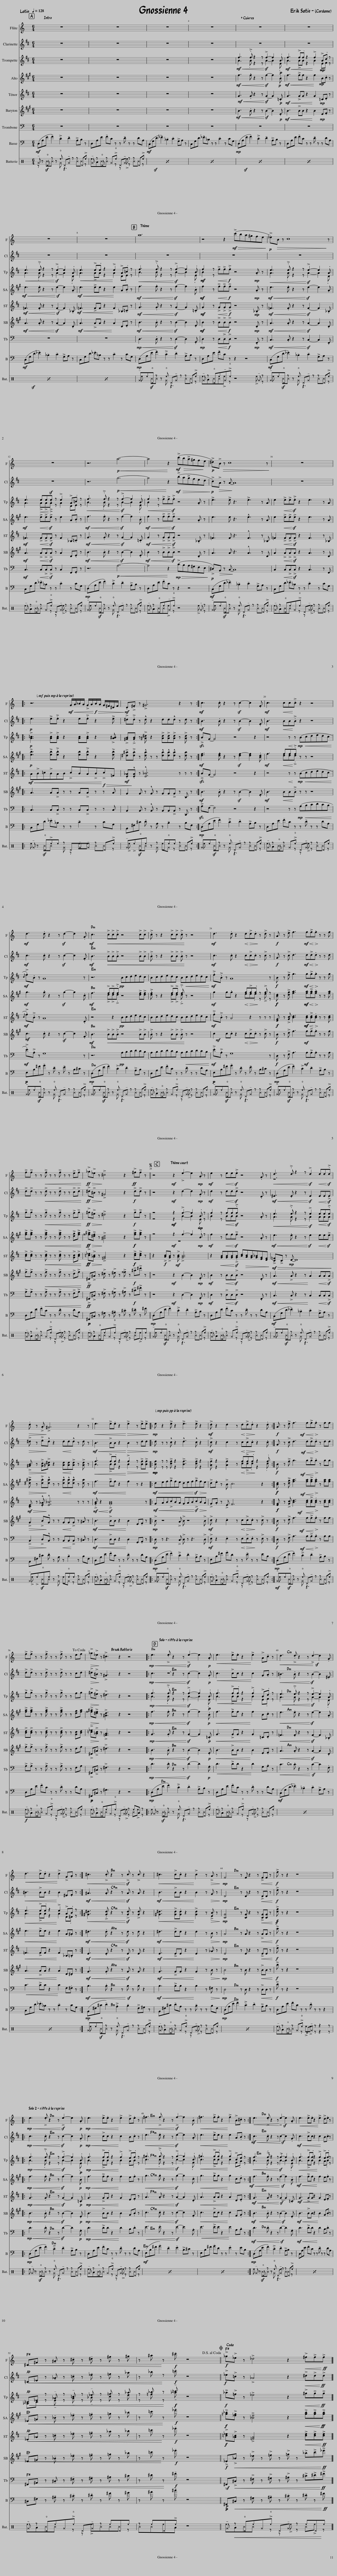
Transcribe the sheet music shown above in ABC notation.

X:1
%%score 1 2 ( 3 4 5 ) ( 6 7 ) 8 9 10 { 11 | 12 } 13 ( 14 15 ) 16 ( 17 18 ) 19 20
L:1/8
Q:1/4=128
M:6/4
I:linebreak $
K:C
V:1 treble
V:2 treble transpose=-2
V:3 treble transpose=-2
V:4 treble transpose="-2 "
V:5 treble transpose="-2 "
V:6 treble transpose=-9
V:7 treble transpose="-9 "
V:8 treble transpose=-14
V:9 treble transpose=-21
V:10 bass
V:11 treble
V:12 bass
V:13 bass transpose=-12
V:14 perc
K:none
V:15 perc
K:none
V:16 treble transpose=-2
V:17 treble transpose=-2
V:18 treble transpose="-2 "
V:19 bass transpose=-12
V:20 bass transpose=-12
V:1
 z12 | z12 | z12 | z12 | z12 | %5
 z12 |$ z12 | z12 | a12 | z4 z2!mf!!>(! (!>!c'ba^gf!p!e!>)! | %10
 !>!_e)!>(!B z c8!>)! z |$ z12 | z6!p!!<(! a6- | a4!<)! z2!mf! (!>!c'!>(!b!>!a^gf!>)!e |!p! !>!^d)!>(!!>!B z c8!>)! z | %15
 z12 |:$ z6!mf!!<(! G/A/_B/A/ !>!G/A/!<)!!f!!>(!B/A/ G/^F/^D/F/!>)! |!mf! .D!>!.^F z !>!^G6 z2 z :|!mf! c3 .c z2 z c2- c2 .F |!mf! c3!<(! cc!<)!!>!.c z2 z4 |$ %20
!mf! d3 .d z2 z d2- d2 .G |!mf! c3!<(! !>!c!>!c!>!.c z4 !>!c!>!c | !>!.c z z2 !>!c!>!c !>!.c!<)! z z4 |!mf! d3 .d z2!<(! d!<)!!>(!!>!d.d!>)! z !>!d z |!f! A z !>!e f3!mf!!<(! f!>!f!<)!!>(!.f!>)! z z f |$ %25
 !>!f!>!f z z!<(! !>!f z z !>!f z z !>!e!>!f!<)! |!ff!!>(! !>!_g!>!_e z!>)! !>!^c4 z2!ff! !>!^f!>!f z ||S z4!mf! z2 !>!e2- e2!mp! .A z |!mf! e2 z!<(! ee!<)!!>!.e z4 .G z |!<(! d3 !>!.d z2 z!<)! !>!d2!<(! dd!<)!!>!.d |$ %30
!>(! .d z !>!.A!>)! !>!^G6 z2 z |!<(! e3 !>!e.e z2!<)!!>(! !>!e2 z !>!e!>!e!>)! |:!mp! e z2 !>!e z2 !>!e3 !>!e z2 |!mf! !>!d z2 d2 z!<(! d!<)!!>(!!>!d.d!>)! z2 .d :|!f! A z !>!e f3!mf!!<(! f!>!f!<)!!>(!.f!>)! z ff |$ %35
 !>!f!>!f z z !>!f z z !>!f z z ef!dacoda! |!>(! !>!_g!>!_e!>)! z !>!^c3 z2 z4 |:!mp!!<(! e3 !>!.e z2 z!<)! !>!e2- e2!p! .A |!<(! e3 !>!e.e z2!<)! !>!e2 !>!A.c z |!<(! d3 !>!.d z2 z!<)! !>!d2- d2 .G |$ %40
!<(! d3 !>!d.d z2!<)! !>!d2 !>!G.A z :|!<(! ^c3 !>!.c z2 z!<)! !>!c z !>!c z2 |!<(! ^c3 !>!c.c z2!<)! !>!c2 z!>(! !>!A z!>)! |!mp! F4 z F z2 z!<(! !>!FF z!<)! |!f! !>!f z z2 z8 |:$ %45
!mp!!<(! e3 !>!.e z2 z!<)! !>!e2- e2!p! .A |!mp!!<(! e3 !>!e.e z2!<)! !>!e2 !>!d.e z |!<(! ^f3 !>!.f z2 z!<)! !>!f2- f2 .B |!<(! ^f3 !>!f.f z2!<)! !>!f2 !>!B.^c z :|!<(! e3 !>!.e z2 z!<)! !>!e2- e2 .A | %50
!<(! e3 !>!e.e z2!<)! !>!e2 !>!d.e z |$!<(! ^C^F z !tenuto!^A z !tenuto!^c z !tenuto!^d z ^f z ^g | z ^a!<)! z!f! !tenuto!^c' z8!D.S.! ||O!f! !>!_g!>!_e z !>!_d4 z2!<(! !>!^f!>!f!<)!!ff!!>!f |] %54
V:2
[K:D] z12 | z12 | z12 | z12 | z12 | %5
 z12 |$ z12 | z12 | z12 | z12 | %10
 z12 |$ z12 | z6!p!!<(! g6- | g4!<)! z2!mf! (!>!b!>(!a!>!gfe!>)!!p!d | !>!c)!>(!!>!A z A-!>)! A8 | %15
 z12 |:$!p! e3 !>!e!>!.e z2 e!>!.e z2 !>!e | !>!^d!>!.d z !^!d z2 dd!^!d z d z :|!mf! B3 .B z2 z B2- B2 .E |!mf! B3!<(! BB!<)!!>!.B z2 z4 |$ %20
!mf! c3 .c z2 z c2- c2 .F |!mf! B3!<(! !>!B!>!B!>!.B z4 !>!B!>!B | !>!.B z z2 !>!B!>!B !>!.B!<)! z z4 |!mf! c3 .c z2!<(! c!<)!!>(!!>!c.c!>)! z !>!c z |!f! G z !>!c d3!mf!!<(! d!>!d!<)!!>(!.d!>)! z z d |$ %25
 !>!d!>!d z z!<(! !>!d z z !>!d z z !>!c!>!d!<)! |!ff!!>(! !>!^d!>!^B z!>)! !>!^G4 z2!f! !>!d!>!d z || z4!mf! z2 d2- d2!mp! .G z |!mf! d2 z!<(! dd!<)!!>!d z4 .D z |!mf!!<(! ^E3 .E z2 z!<)! E2!<(! EE!<)!!>!E |$ %30
!>(! !>!^d z !>!.e!>)!!^!d z2!<(! dd!<)!!^!d z d z |!mf!!<(! B3 !>!BB z2!<)!!>(! B2 z dd!>)! |:!mp! d z z !^!c z2 !^!d3 !^!c z2 |!mf! !>!c z2 c2 z!<(! c!<)!!>(!!>!c.c!>)! z2 .c :|!f! G z !>!c d3!mf!!<(! d!>!d!<)!!>(!.d!>)! z dd |$ %35
 !>!d!>!d z z !>!d z z !>!d z z cd |!>(! !>!^d!>!^B!>)! z !>!^G3 z2 z4 |:!mp!!<(! c3 z9!<)!!p! |!<(! c3 !>!cc z2!<)! c2 G.A z |!<(! ^B3 .B z2 z!<)! B2- B2 .^E |$ %40
!<(! ^B3 !>!BB z2!<)! B2 ^E.F z :|!mf!!<(! ^A3 .A z2 z!<)! A z A z2 |!mf!!<(! B3 !>!BB z2!<)! B2 z!>(! G z!>)! |!mp! D4 z D z2 z!<(! !>!DD z!<)! |!f! !>!e z z2 z8 |:$ %45
!mp!!<(! c3 .c z2 z!<)! c2- c2!p! .G |!mp!!<(! c3 !>!cc z2!<)! c2 B.c z |!<(! e3 .e z2 z!<)! e2- e2 .A |!<(! e3 !>!ee z2!<)! e2 A.B z :|!mf!!<(! c3 .c z2 z!<)! c2- c2 .G | %50
!mf!!<(! c3 !>!cc z2!<)! c2 B.c z |$!<(! =C_E z !tenuto!_A z !tenuto!=c z !tenuto!_e z =f z _a | z _b!<)! z!f! !tenuto!=c' z8 ||!f! !>!_e!>!=c z !>!_A4 z2!<(! !>!^d!>!d!<)!!ff!!>!d |] %54
V:3
[K:D] z12 | z12 | z12 | z12 |!mf!!<(! f3 !>!.f z2 z!<)! !>!f2- f2!p!!p! .B | %5
!mf!!<(! f3 !>!f.f z2!<)! !>!f2!mp!!mp! !>!B.d z |$!<(! e3 !>!.e z2 z!<)! !>!e2- e2 .A |!<(! e3 !>!e.e z2!<)! !>!e2 !>!A.=c z |!<(! f3 !>!.f z2 z!<)! !>!f2- f2 .B |!mf!!mf! f2 z!<(! !>!f!>!f!<)!!f!!>!.f z4!mp! .A z | %10
!<(! e3 !>!.e z2 z!<)! !>!e2- e2 .A |$ e3!<(! !>!e!>!e!<)!!>!.e z !>!e2 !>!A.=c z |!<(! f3 !>!.f z2 z!<)! !>!f2- f2 .B |!<(! f2 z !>!f!>!f!<)!!>!.f z4 .A z | !>!e3 !>!e z3!mp! !>!e3 z A | %15
 e2!<(! !>!e!>!e!<)!!>!.e z2 e3 z A |:$!p! !>![A=c]3 !>![Ac]!>!.[Ac] z2 [Ac]!>!.[Ac] z2 !>![A^B] | !>![^GB]!>!.[GB] z !>![^A^d] z2 !>![Ad]!>![Ad]!>![Ad] z !>![Ad] z :|!sfz! !>!BG- G4 z4 z2 | z4!<(! z!<)! z!mp! (B!<(!cdedc!<)! |$ %20
!mf!{/c} !>!.f).B z A8 z | z6!pp! Bcdedc | Bcdedc B!<(!cdedc!<)! |!mf! !>!.f!>!.B z A8 z |!f! B z !>!f g3!mf!!<(! g!>!g!<)!!>(!.g!>)! z z g |$ %25
 !>!g!>!g z z!<(! !>!g z z !>!g z z !>!f!>!g!<)! |!ff!!>(! !>!^g!>!^e z!>)! !>!^d4 z2!f! !>!g!>!g z || z4!mf!!mf! z2 !>!f2- f2!mp!!mp! .B z | f2 z!<(! ff!<)!!>!.f z4 .A z |!<(! e3 !>!.e z2 z!<)! !>!e2!<(! ee!<)!!>!.e |$ %30
!>(! !>![^GB] z !>!.[Gc]!>)!!>![^A^d] z2!<(! [Ad][Ad]!<)!!>![Ad] z !>![Ad] z |!<(! f3 !>!f.f z2!<)!!>(! !>!f2 z !>![Bf]!>![Bf]!>)! |:!mp!!mp!!mp! [Bf] z z !>![cf] z2 !>![Bf]3 !>![cf] z2 | !>![Af] z2 !>![Af]2 z!<(! f!<)!!>(!!>!f.f!>)! z2 .f :|!f! B z !>!f g3!mf!!<(! g!>!g!<)!!>(!.g!>)! z gg |$ %35
 !>!g!>!g z z !>!g z z !>!g z z fg |!>(! !>!^g!>!^e!>)! z !>!^d3 z2 z4 |:!mp!!<(! f3 !>!.f z2 z!<)! !>!f2- f2!p!!p! .B |!<(! f3 !>!f.f z2!<)! !>!f2 !>!B.d z |!<(! e3 !>!.e z2 z!<)! !>!e2- e2 .A |$ %40
!<(! e3 !>!e.e z2!<)! !>!e2 !>!A.B z :|!<(! [^G^d]3 !>!.[Gd] z2 z!<)! !>![Gd] z !>![Gd] z2 |!<(! [^G^d]3 !>![Gd].[Gd] z2!<)! !>![Gd]2 z!>(! !>![EB] z!>)! |!mp! [CG]4 z [CG] z2 z!<(! !>![CG][CG] z!<)! |!f!!f! !>![dg] z z2 z8 |:$ %45
!mp!!<(! f3 !>!.f z2 z!<)! !>!f2- f2!p!!p! .B |!mp!!<(! f3 !>!f.f z2!<)! !>!f2 !>!e.f z |!<(! ^g3 !>!.g z2 z!<)! !>!g2- g2 .c |!<(! ^g3 !>!g.g z2!<)! !>!g2 !>!c.e z :|!<(! f3 !>!.f z2 z!<)! !>!f2- f2 .B | %50
!<(! f3 !>!f.f z2!<)! !>!f2 !>!e.f z |$!<(! =C_E z !tenuto!_A z !tenuto!=c z !tenuto!_e z =f z _a | z _b!<)! z!f!!f! !tenuto!=c' z8 ||!f! !>!_a!>!=f z !>!_e4 z2!<(! !>!^g!>!g!<)!!ff!!>!g |] %54
V:4
[K:D] x12 | x12 | x12 | x12 | B3 .B z2 z B2- B2 .E | %5
 B3 !>!BB z2 B2 E.F z |$ A3 .A z2 z A2- A2 .D | A3 !>!AA z2 A2 D.E z | B3 .B z2 z B2- B2 .E | B2 z x9 | %10
 A3 .A z2 z A2- A2 .D |$ A3 x3 z A2 D.E z | B3 .B z2 z B2- B2 .E | B2 z x9 | x12 | %15
 x12 |:$ x12 | x12 :| x12 | x12 |$ %20
 x12 | x12 | x12 | x12 | x12 |$ %25
 x12 | x12 || z4 z2 B2- B2 .E z | B2 z BBB x6 | A3 .A z2 z A2 AAA |$ %30
 x12 | B3 !>!BB z2 B2 z x2 |: x z z x z2 x4 z2 | x z2 x3 c!>!c.c z2 .c :| x12 |$ %35
 x12 | x12 |: B3 .B z2 z B2- B2 .E | B3 !>!BB z2 B2 E.F z | A3 .A z2 z A2- A2 .D |$ %40
 A3 !>!AA z2 A2 D.^D z :| x12 | x12 | x12 | x12 |:$ %45
 B3 .B z2 z B2- B2 .E | B3 !>!BB z2 B2 A.B z | c3 .c z2 z c2- c2 .F | c3 !>!cc z2 c2 F.A z :| B3 .B z2 z B2- B2 .E | %50
 B3 !>!BB z2 B2 A.B z |$ _A,=C z !tenuto!_E z !tenuto!_A z !tenuto!_B z =c z _e | z =f z !tenuto!_a x8 || x12 |] %54
V:5
[K:D] x12 | x12 | x12 | x12 | x12 | %5
 x12 |$ x12 | x12 | x12 | x12 | %10
 x12 |$ x3 AA!>!A x6 | x12 | x12 | x12 | %15
 x12 |:$ x12 | x12 :| x12 | x12 |$ %20
 x12 | x12 | x12 | x12 | x12 |$ %25
 x12 | x12 || x12 | x12 | x12 |$ %30
 x12 | x12 |: x12 | x12 :| x12 |$ %35
 x12 | x12 |: x12 | x12 | x12 |$ %40
 x12 :| x12 | x12 | x12 | x12 |:$ %45
 x12 | x12 | x12 | x12 :| x12 | %50
 x12 |$ x12 | x12 || x12 |] %54
V:6
[K:A] z12 | z12 | z12 | z12 |!mf!!<(! f3 .f z2 z!<)! f2- f2!p! .B | %5
!mf!!<(! f3 !>!ff z2!<)! f2!mp! B.c z |$!mf!!<(! e3 .e z2 z!<)! e2- e2 .A |!mf!!<(! e3 !>!ee z2!<)! e2 A.B z |!mf!!<(! f3 .f z2 z!<)! f2- f2 .B |!mf!!mf! f2 z!<(! !>!f!>!f!<)!!f!!>!f z4!mp! .A z | %10
!mf!!<(! e3 .e z2 z!<)! e2- e2 .A |$!mf! e3!<(! !>!e!>!e!<)!!>!e z e2 A.B z |!mf!!<(! f3 .f z2 z!<)! f2- f2 .B |!mf!!<(! f2 z !>!f!>!f!<)!!>!f z4 .A z | e3 e z3!mp! !^!e3 z A | %15
 e2!<(! !>!e!>!e!<)!!>!e z2 e3 z A |:$!p! !>![eb]3 !>![eb]!>!.[eb] z2 [eb]!>!.[eb] z2 !>![eb] | !>![^d^a]!>!.[da] z !^![da] z z !^![da]!^![da]!^![da] z [da] z :|!mf! [df]3 .[df] z2 z [df-]2 [df]2 .[Bd] |!mf! f3!<(! ff!<)!!>!.f z z z4 |$ %20
!mf! g3 .g z2 z g2- g2 .c |!mf! f3 !>!f!>!f!>!.f z4 !>![df]!>![df] | !>!.[df] z z2 !>!f!>!f !>!.f z z4 |!mf! g2 g.g z2!<(! g!<)!!>(!!>!g.g!>)! z !>!g z |!f!!f!!f! [Bd] z !>![dg] [fa]3!mf!!mf!!<(! [fa]!>![fa]!<)!!>(!.[fa]!>)! z z [fa] |$ %25
 !>![fa]!>![fa] z z!<(! !>![fa] z z !>![fa] z z !>![dg]!>![fa]!<)! |!ff!!ff!!>(! !>![^^f^a]!>![^df] z!>)! !>![^Ad]4 z2!f!!f! !>![fa]!>![fa] z || z4!mf! z2 f2- f2!mp! .B z |!mf! f2 z!<(! ff!<)!!>!f z4 .A z |!mf!!<(! e3 .e z2 z!<)! e2!<(! ee!<)!!>!e |$ %30
!>(! !>![^d^a] z !>!.[da]!>)!!^![da] z z!<(! !^![da]!^![da]!<)!!^![da] z [da] z |!mf!!<(! f3 !>!ff z2!<)! f2 z z2 |:!mf!!<(! def!>!gfe def!<)!!>!g!>(!fe!>)! | !>!d.e z !>!B c6 z2 :|!f!!f!!f! [Bd] z !>![dg] [fa]3!mf!!<(! [fa]!>![fa]!<)!!>(!.[fa]!>)! z [fa][fa] |$ %35
 !>![fa]!>![fa] z z !>![fa] z z !>![fa] z z [dg][fa] |!>(! !>![^^f^a]!>![^df]!>)! z !>![^Ad]3 z2 z4 |:!mp!!<(! f3 .f z2 z!<)! f2- f2!p! .B |!<(! f3 !>!ff z2!<)! f2 B.c z |!<(! e3 .e z2 z!<)! e2- e2 .A |$ %40
!<(! e3 !>!ee z2!<)! e2 A.^A z :|!mf!!<(! ^d3 .d z2 z!<)! d z d z2 |!mf!!<(! ^d3 !>!dd z2!<)! d2 z!>(! B z!>)! |!mp! A4 z A z2 z!<(! !>!AA z!<)! |!f! !>!a z z2 z8 |:$ %45
!mp!!<(! f3 .f z2 z!<)! f2- f2!p! .B |!mp!!<(! f3 !>!ff z2!<)! f2 e.f z |!<(! g3 .g z2 z!<)! g2- g2 .c |!<(! g3 !>!gg z2!<)! g2 c.d z :|!mf!!<(! f3 .f z2 z!<)! f2- f2 .B | %50
!mf!!<(! f3 !>!ff z2!<)! f2 e.f z |$!<(! _E=G z !tenuto!_B z !tenuto!_e z !tenuto!=f z =g z _b | z =c'!<)! z!f! !tenuto!_e' z8 ||!f!!f! !>![=g_b]!>![_eg] z !>![_Be]4 z2!<(! !>![gb]!>![gb]!<)!!ff!!ff!!>![gb] |] %54
V:7
[K:A] x12 | x12 | x12 | x12 | x12 | %5
 x12 |$ x12 | x12 | x12 | x12 | %10
 x12 |$ x12 | x12 | x12 | x12 | %15
 x12 |:$ x12 | x12 :| x12 | x3 dd!>!.d x6 |$ %20
 x12 | x3 !>!d!>!d!>!.d x6 | x4 !>!d!>!d !>!.d x5 | x6 ee.e z !>!e z | x12 |$ %25
 x12 | x12 || z12 | x12 | x12 |$ %30
 x12 | x12 |: x12 | x12 :| x12 |$ %35
 x12 | x12 |: x12 | x12 | x12 |$ %40
 x12 :| x12 | x12 | x12 | x12 |:$ %45
 x12 | x12 | x12 | x12 :| x12 | %50
 x12 |$ x12 | x12 || x12 |] %54
V:8
[K:D] z12 | z12 | z12 | z12 |!mf!!<(! G3 .G z2 z!<)! G2- G2!p! .=C | %5
!mf!!<(! G3 !>!GG z2!<)! G2!mp! =C.D z |$!mf!!<(! =F3 .F z2 z!<)! F2- F2 ._B, |!mf!!<(! =F3 !>!FF z2!<)! F2 _B,.=C z |!mf!!<(! G3 .G z2 z!<)! G2- G2 .=C |!mf!!mf! G2 z!<(! !>!G!>!G!<)!!f!!>!G z4!mp! ._B, z | %10
!mf!!<(! =F3 .F z2 z!<)! F2- F2 ._B, |$!mf! =F3!<(! !>!F!>!F!<)!!>!F z F2 _B,.=C z |!mf!!<(! G3 .G z2 z!<)! G2- G2 .=C |!mf!!<(! G2 z !>!G!>!G!<)!!>!G z4 ._B, z | =F3 F z3!mp! !^!F3 z _B, | %15
 =F2!<(! !>!F!>!F!<)!!>!F z2 F3 z _B, |:$!mf!!<(! A!>!B=c!>!BAB !>!cBA!>!B!<)!!f!!>(!!>!c=F |!mf! .[E_A]!>)!.!^![EA] z !^![E_B]6 z z z :|!sfz! !>!BG- G4 z4 z2 | z4!<(! z!<)! z!mp! (B!<(!cdedc!<)! |$ %20
!mf!{/c} !>!.f)!>!.B z A8 .D | z4 z2!pp! Bcdedc | Bcdedc Bcdedc |!mf! !>!.f!>!.B z A4 z2 z z z |!f!!f! [EG] z !>![Gc] [Bd]3!mf!!mf!!<(! [Bd]!>![Bd]!<)!!>(!.[Bd]!>)! z z [Bd] |$ %25
 !>![Bd]!>![Bd] z z!<(! !>![Bd] z z !>![Bd] z z !>![Gc]!>![Bd]!<)! |!ff!!ff!!>(! !>![=c_e]!>![_Ac] z!>)! !>![=FA]4 z2!f!!f! !>![ce]!>![ce] z || z2!f! !>![Ac]!>![GB] z!mf! !>![Ac] !>![GB]6 | z2!<(! [GB][GB][GB]!<)!!>!.[GB] [Bd]!>(![Ac][GB][G_B][EG][DF]!>)! |!mf!!>(! !>![C=F]!>!C z!mp! D- D8!>)! |$ %30
!mf!!>(! .[CE] z .!^![E_A]!>)! !^![E_B]6 z z z |!mf!!<(! !>!.[GB] z2!<)! !>!.[GB]8 z |:!mf!!<(! GAB!>!cBA GAB!<)!!>!c!>(!BA!>)! | !>!G.A z !>!E F6 z2 :|!f!!f! [EG] z !>![Gc] [Bd]3!mf!!<(! [Bd]!>![Bd]!<)!!>(!.[Bd]!>)! z [Bd][Bd] |$ %35
 !>![Bd]!>![Bd] z z !>![Bd] z z !>![Bd] z z [Gc][Bd] |!>(! !>![=c_e]!>![_Ac]!>)! z !>![=FA]3 z2 z4 |:!mp!!<(! G3 .G z2 z!<)! G2- G2!p! .=C |!<(! G3 !>!GG z2!<)! G2 =C.D z |!<(! =F3 .F z2 z!<)! F2- F2 ._B, |$ %40
!<(! =F3 !>!FF z2!<)! F2 _B,.=B, z :|!mf!!<(! E3 .E z2 z!<)! E z E z2 |!mf!!<(! E3 !>!EE z2!<)! E2 z!>(! _A z!>)! |!mp! E4 z E z2 z!<(! !>!EE z!<)! |!f! !>!e z z2 z8 |:$ %45
!mp!!<(! G3 .G z2 z!<)! G2- G2!p! .=C |!mp!!<(! G3 !>!GG z2!<)! G2 E.F z |!<(! A3 .A z2 z!<)! A2- A2 .D |!<(! A3 !>!AA z2!<)! A2 D.E z :|!mf!!<(! G3 .G z2 z!<)! G2- G2 .=C | %50
!mf!!<(! G3 !>!GG z2!<)! G2 E.F z |$!<(! _E_A z !tenuto!=c z !tenuto!_e z !tenuto!=f z _a z _b | z =c'!<)! z!f! !tenuto!_e' z8 ||!f!!f! !>![=c_e]!>![_Ac] z !>![=FA]4 z2!<(! !>![ce]!>![ce]!<)!!ff!!>![ce] |] %54
V:9
[K:A] z12 | z12 | z12 | z12 |!mf!!<(! B3 .B z2 z!<)! B2- B2!p! .E | %5
!mf!!<(! B3 !>!BB z2!<)! B2!mp! E.F z |$!mf!!<(! A3 .A z2 z!<)! A2- A2 .D |!mf!!<(! A3 !>!AA z2!<)! A2 D.E z |!mf!!<(! B3 .B z2 z!<)! B2- B2 .E |!mf!!mf! B2 z!<(! !>!B!>!B!<)!!f!!>!B z4!mp! .D z | %10
!mf!!<(! A3 .A z2 z!<)! A2- A2 .D |$!mf! A3!<(! !>!A!>!A!<)!!>!A z A2 D.E z |!mf!!<(! B3 .B z2 z!<)! B2- B2 .E |!mf!!<(! B2 z !>!B!>!B!<)!!>!B z4 .D z | A3 A z3!mp! !^!A3 z D | %15
 A2!<(! !>!A!>!A!<)!!>!A z2 A3 z D |:$ A3 A!>!A z z A!>!A z z A | G2 G z !^!G z GG!>!G z B, z :|!mf! B3 .B z2 z B2- B2 .E |!mf! B3!<(! BB!<)!!>!.B z z z4 |$ %20
!mf! c3 .c z2 z c2- c2 .F |!mf! B3!<(! !>!B!>!B!>!.B z4 !>!B!>!B | !>!.B z z2 !>!B!>!B !>!.B!<)! z z4 |!mf! c2 c.c z2!<(! c!<)!!>(!!>!c.c!>)! z !>!c z |!f! B z !>!d f3!mf! f!>!f.f z z f |$ %25
 !>!f!>!f z z!<(! !>!f z z !>!f z z !>!d!>!f!<)! |!ff! !>!^D!>!^A z !>!^d z !>!^e z !>!^^f z!f! !>!^a!>!^d' z || z4!mf! z2 B2- B2!mp! .E z |!mf! B2 z!<(! BB!<)!!>!B z4 .D z |!mf!!<(! A3 !>!A z2 z!<)! A2!<(! AA!<)!!>!A |$ %30
!>(! !>!G2 !>!B!>)!!^!G z z!<(! GG!<)!!>!G z ^A z |!mf!!<(! B3 !>!BB z2!<)! B2 E.F z |:!mp! !>!B z4 !>!A !>!B z4 !>!B |!mf! !>!c z2 .c2 z!<(! c!<)!!>(!!>!c.c!>)! z !>!c z :|!f! B z !>!d f3!mf!!<(! f!>!f!<)!!>(!.f!>)! z ff |$ %35
 !>!f!>!f z z !>!f z z !>!f z z df | !>!^D!>!^A z !>!^d3 z2 z4 |:!mp!!<(! B3 .B z2 z!<)! B2- B2!p! .E |!<(! B3 !>!BB z2!<)! B2 E.F z |!<(! A3 .A z2 z!<)! A2- A2 .D |$ %40
!<(! A3 !>!AA z2!<)! A2 D.^D z :|!mf!!<(! G3 .G z2 z!<)! G z G z2 |!mf!!<(! G3 !>!GG z2!<)! G2 z!>(! B z!>)! |!mp! B4 z B z2 z!<(! !>!BB z!<)! |!f! !>!b z z2 z8 |:$ %45
!mp!!<(! B3 .B z2 z!<)! B2- B2!p! .E |!mp!!<(! B3 !>!BB z2!<)! B2 G.B z |!<(! c3 .c z2 z!<)! c2- c2 .F |!<(! c3 !>!cc z2!<)! c2 F.G z :|!mf!!<(! B3 .B z2 z!<)! B2- B2 .E | %50
!mf!!<(! B3 !>!BB z2!<)! B2 G.B z |$!<(! _E=G z !tenuto!_B z !tenuto!_e z !tenuto!=f z =g z _b | z =c'!<)! z!f! !tenuto!_e' z8 ||!f! !>!_E!<(!!>!_B z !>!_e z !>!=f z !>!=g z !>!_b!>!c'!<)!!ff!!>!_e' |] %54
V:10
 z12 | z12 | z12 | z12 | z12 | %5
 z12 |$ z12 | z12 |!mp!!<(! D,3 .D, z2 z!<)! D,2- D,2 .G,, |!mp! D,2 z!<(! D,!>!D,!<)!!f!!>!D, z4!mp! .F,, z | %10
!mf!!<(! C,3 .C, z2 z!<)! C,2- C,2 .F,, |$!mf! C,3!<(! C,!>!C,!<)!!>!C, z C,2 F,,.G,, z | z6!p!!<(! A,6- | A,4!<)! z2!mp!!>(! (!>!CB,A,^G,F,!p!E,!>)! | !>!^D,)!>(!B,, z C,-!>)! C,8 | %15
 C,2!<(! C,!>!C,!<)!!>!C, z2 C,3 z F,, |:$ C,3 C,!>!C, z z C,!>!C, z z C, | B,,2 B,, z !^!B,, z B,,B,,!>!B,, z D,, z :|!sfz! !>!A,F,- F,4 z4 z2 | z4 z z!mp! (A,!<(!B,CDCB,!<)! |$ %20
!mf! !>!.E)!>!.A, z G,8 z | z6!pp! A,B,CDCB, | A,B,CDCB, A,!<(!B,CDCB,!<)! |!mf! !>!.E!>!.A, z G,8 z |!f! D, z !>!F, A,3!mf! A,!>!A,.A, z z A, |$ %25
 !>!A,!>!A, z z!<(! !>!A, z z !>!A, z z !>!F,!>!A,!<)! |!ff! !>!^F,,!>!^C, z !>!^F, z !>!^G, z !>!^A, z!f! !>!^C!>!^F z || z4!mf! z2 D,2- D,2!mp! .G,, z |!mf! D,2 z!<(! !>!D,D,!<)!!>!D, z4 .F,, z |!mf!!<(! C,3 !>!C, z2 z!<)! C,2!<(! C,C,!<)!!>!C, |$ %30
!>(! !>!B,,2 !>!D,!>)!!^!B,, z z!<(! B,,B,,!<)!!>!B,, z ^C, z |!mf!!<(! D,3 !>!D,D, z2!<)! D,2 G,,.A,, z |:!mp! D, z z3 !>!C, !>!D, z z3 !>!D, |!mf! !>!E, z2 .E,2 z!<(! E,!<)!!>(!!>!E,.E,!>)! z !>!E, z :|!f! D, z !>!F, A,3!mf!!<(! A,!>!A,!<)!!>(!.A,!>)! z A,A, |$ %35
 !>!A,!>!A, z z !>!A, z z !>!A, z z F,A, | !>!^F,,!>!^C, z !>!^F,3 z2 z4 |:!mp!!<(! D3 .D z2 z!<)! D2- D2!p! .G, |!<(! D3 !>!DD z2!<)! D2 G,.A, z |!<(! C3 .C z2 z!<)! C2- C2 .F, |$ %40
!<(! C3 !>!CC z2!<)! C2 F,.^F, z :|!mf!!<(! B,3 .B, z2 z!<)! B, z B, z2 |!mf!!<(! B,3 !>!B,B, z2!<)! B,2 z!>(! ^F, z!>)! |!mp! D,4 z D, z2 z!<(! !>!D,D, z!<)! |!f! !>!D z z2 z8 |:$ %45
!mp!!<(! D3 .D z2 z!<)! D2- D2!p! .G, |!mp!!<(! D3 !>!DD z2!<)! D2 B,.D z |!<(! E3 .E z2 z!<)! E2- E2 .A, |!<(! E3 !>!EE z2!<)! E2 A,.B, z :|!mf!!<(! D3 .D z2 z!<)! D2- D2 .G, | %50
!mf!!<(! D3 !>!DD z2!<)! D2 B,.D z |$!<(! ^F,,^A,, z !tenuto!^C, z !tenuto!^F, z !tenuto!^G, z ^A, z ^C | z ^D!<)! z!f! !tenuto!^F z8 ||!f! !>!^F,,!<(!!>!^C, z !>!^F, z !>!^G, z !>!^A, z !>!^C!>!^D!<)!!ff!!>!^F |] %54
V:11
 z3 [DGcf]2 z z2 z4 | z12 | z12 | z12 | z12 | %5
 z12 |$ z12 | z12 | z12 | z12 | %10
 z12 |$ z12 | z12 | z12 | z12 | %15
 z12 |:$ z2!p!!<(! G/ A/ _B/ A/ G/ A/ B/ A/ G/ A/ B/ A/ G/ A/!<)!!mf!!>(! B/ A/ G/ ^F/ ^D/ F/!>)! | D2 .^F/ ^G6 z2 z z/ :| z12 | z12 |$ %20
 B/ e A/ G- G6 z2 z | !>![FBe]3 !>![FBe] !>![FBe] !>![FBe] z2 z2 !>![FBe] !>![FBe] | !>![FBe] z z2 !>![FBe] !>![FBe] !>![FBe] z z4 | B/ e A/ G- G6 z2 z | A4 e/ f7/2 z4 |$ %25
 z12 | _G2{_E} _D4 z4 z2 ||{B} A3/4- (3:2:2A/4 B/8 A4 z4 z2 z | z2[K:treble] A A A A c B A ^G F E | ^D2{/B,} C4 z4 z2 |$ %30
 D2 .^F/ ^G6 z2 z z/ | z12 |: F G A B A G F G A B A G | z12 :| A4 e/ f7/2 z4 |$ %35
 z12 | _G2{_E} _D4 z2 z4 |: z12 | z12 | z12 |$ %40
 z12 :| z12 | z12 | z12 | z12 |:$ %45
 z12 | z12 | z12 | z12 :| z12 | %50
 z12 |$!<(! _D ^F z !tenuto!^A z !tenuto!^c z !tenuto!^d z ^f z ^g | z ^a!<)! z!f! !tenuto!^c' z8 || ^F2!<(!{_E} ^C4 z4 z2!<)! |] %54
V:12
 z12 | z12 | z12 | z12 | (D,, A,, E, !tenuto!F,) z !tenuto!C,2 !tenuto!D, z !>!A,, B,, z | %5
 D,, A,, E, !tenuto!F, C, z z !tenuto!D, z z D, A,, |$ C,,!p! G,, D, !tenuto!_E, z !tenuto!_B,, z !tenuto!C, z G,, A,, z | C,, G,, D, !tenuto!_E, _B,,2 z !>!C,2 z !>!C, G,, | (D,, A,, E, !tenuto!F,) z !tenuto!C,2 !tenuto!D, z !>!A,, B,, z | D,, A,, E, !tenuto!F, C, z z z z4 | %10
 C,,!p! G,, D, !tenuto!_E, z !tenuto!_B,, z !tenuto!C, z G,, A,, z |$ C,, G,, D, !tenuto!_E, _B,,2 z !>!C,2 z !>!C, G,, | (D,, A,, E, !tenuto!F,) z !tenuto!C,2 !tenuto!D, z !>!A,, B,, z | D,, A,, E, !tenuto!F, C, z z z z4 | C,,!p! G,, D, !tenuto!_E, z !tenuto!_B,, z !tenuto!C, z G,, A,, z | %15
 C,, G,, D, !tenuto!_E, _B,,2 z !>!C,2 z !>!C, G,, |:$!p!!p!!p! C,, G,, D, !tenuto!_E, z !tenuto!_B,, z !tenuto!C, z G,, A,, z |!p!!p! B,,, ^F,, ^C, !tenuto!D, z !tenuto!A,, z !tenuto!B,, z F,, ^G,, z :| (D,, A,, E, !tenuto!F,) z !tenuto!C,2 !tenuto!D, z !>!A,, B,, z | D,, A,, E, !tenuto!F, C, z z !tenuto!D, z z D, A,, |$ %20
!p!!p!!p!!p! E,, B,, ^F, !tenuto!G, z !tenuto!D, z !tenuto!E, z B,, ^C, z | !>![D,A,C]3 !>![D,A,C] !>![D,A,C] !>![D,A,C] z2 z2 !>![D,A,C] !>![D,A,C] | !>![D,A,C] z z2 !>![D,A,C] !>![D,A,C] !>![D,A,C] z z4 |!p!!p!!p!!p! E,, B,, ^F, !tenuto!G, z !tenuto!D, z !tenuto!E, z B,, ^C, z | (D,, A,, E, !tenuto!F,) z !tenuto!C,2 !tenuto!D, z !>!A,, B,, z |$ %25
 D,, A,, E, !tenuto!F, C, z z !tenuto!D, z z D, A,, |!p!!p!!p!!p!!p!!p! ^F,, ^C, ^G, !tenuto!^A, z !tenuto!^C z !tenuto!^D z ^F z2 || (D,, A,, E, !tenuto!F,) z !tenuto!C,2 !tenuto!D, z !>!A,, B,, z | D,, A,, E, !tenuto!F, C, z z !tenuto!D, z z D, A,, | C,,!p! G,, D, !tenuto!_E, z !tenuto!_B,, z !tenuto!C, z G,, A,, z |$ %30
!p!!p! B,,, ^F,, ^C, !tenuto!D, z !tenuto!A,, z !tenuto!B,, z F,, ^G,, z | D,, A,, E, !tenuto!F, C, z z !tenuto!D, z z D, A,, |: (D,, A,, E, !tenuto!F,) z !tenuto!C,2 !tenuto!D, z !>!A,, B,, z | E,, B,, ^F, !tenuto!G, D, z z !tenuto!E, z z E, B,, :| (D,, A,, E, !tenuto!F,) z !tenuto!C,2 !tenuto!D, z !>!A,, B,, z |$ %35
 D,, A,, E, !tenuto!F, C, z z !tenuto!D, z z D, A,, |!p!!p!!p!!p!!p!!p! ^F,, ^C, ^G, !tenuto!^A,3 z2 z4 |: z12 | z12 | z12 |$ %40
 z12 :| z12 | z12 | z12 | z12 |:$ %45
 z12 | z12 | z12 | z12 :| z12 | %50
 z12 |$ z12 | z12 ||!p!!p!!p!!p!!p!!p! ^F,,!<(! ^C, ^G, !tenuto!^A, z !tenuto!^C z !tenuto!^D z ^F z2!<)! |] %54
V:13
!mf! (D,A,E !tenuto!F2) !>!!tenuto!C2 !tenuto!D2 !>!A,B, z | D,A,E !tenuto!FC z z !tenuto!D z z DA, |!mf! (C,G,D !tenuto!_E2) !tenuto!_B,2 !tenuto!C2 !>!G,A, z | C,G,D !tenuto!_E_B, z z !tenuto!C2 z CG, |!mp! (D,A,E !tenuto!F2) !>!!tenuto!C2 !tenuto!D2 !>!A,B, z | %5
 D,A,E !tenuto!FC z z !tenuto!D z z DA, |$!mf! (C,G,D !tenuto!_E2) !tenuto!_B,2 !tenuto!C2 !>!G,A, z | C,G,D !tenuto!_E_B, z z !tenuto!C2 z CG, |!mp! (D,A,E !tenuto!F2) !>!!tenuto!C2 !tenuto!D2 !>!A,B, z | D,A,E !tenuto!FC z z2 z4 | %10
!mf! (C,G,D !tenuto!_E2) !tenuto!_B,2 !tenuto!C2 !>!G,A, z |$ C,G,D !tenuto!_E_B, z z !tenuto!C2 z CG, |!mp! (D,A,E !tenuto!F2) !>!!tenuto!C2 !tenuto!D2 !>!A,B, z | D,A,E !tenuto!FC z z2 z4 |!mf! (C,G,D !tenuto!_E2) !tenuto!_B,2 !tenuto!C2 !>!G,A, z | %15
 C,G,D !tenuto!_E_B, z z !tenuto!C2 z CG, |:$ C,G,D !tenuto!_E_B, z z !tenuto!C2 z CG, | B,,^F,^C !tenuto!D z A, z !tenuto!B,2 z B,F, :|!mp! (D,A,E !tenuto!F2) !>!!tenuto!C2 !tenuto!D2 !>!A,B, z | D,A,E !tenuto!FC z z !tenuto!D z z DA, |$ %20
!p!!p!!p!!p! E,B,^F!tenuto!G z !tenuto!D z !tenuto!E z B,^C z |!mp! (D,A,E !tenuto!F2) !>!!tenuto!C2 !tenuto!D2 !>!A,B, z | D,A,E !tenuto!FC z z !tenuto!D z z DA, |!p!!p!!p!!p! E,B,^F!tenuto!G z !tenuto!D z !tenuto!E z B,^C z |!mp! (D,A,E !tenuto!F2) !>!!tenuto!C2 !tenuto!D2 !>!A,B, z |$ %25
 D,A,E !tenuto!FC z z !tenuto!D z z DA, |!p!!p!!p!!p!!p!!p! ^F,,^C, z ^G, z !tenuto!^A, z !tenuto!^C z !tenuto!^D z ^F ||!mp! (D,A,E !tenuto!F2) !>!!tenuto!C2 !tenuto!D2 !>!A,B, z | D,A,E !tenuto!FC z z !tenuto!D z z DA, |!mf! (C,G,D !tenuto!_E2) !tenuto!_B,2 !tenuto!C2 !>!G,A, z |$ %30
 B,,^F,^C !tenuto!D z A, z !tenuto!B,2 z B,F, | D,A,E !tenuto!FC z z !tenuto!D z z DA, |:!mp! (D,A,E !tenuto!F2) !>!!tenuto!C2 !tenuto!D2 !>!A,B, z | E,B,^F !tenuto!GD z z !tenuto!E z z EB, :|!mp! (D,A,E !tenuto!F2) !>!!tenuto!C2 !tenuto!D2 !>!A,B, z |$ %35
 D,A,E !tenuto!FC z z !tenuto!D z z DA, |!p!!p!!p!!p!!p!!p! ^F,,^C, z ^G,3 z2 z4 |:!mp! (D,A,E !tenuto!F2) !>!!tenuto!C2 !tenuto!D2 !>!A,B, z | D,A,E !tenuto!FC z z !tenuto!D z z DA, |!mf! (C,G,D !tenuto!_E2) !tenuto!_B,2 !tenuto!C2 !>!G,A, z |$ %40
 C,G,D !tenuto!_E_B, z z !tenuto!C2 z CG, :|!mp! (B,,^F,^C !tenuto!D2) !>!!tenuto!A,2 !tenuto!B,2 !>!F,^G, z | B,,^F,^C !tenuto!DA, z z !tenuto!B, z z B,F, |!mp! (D,A,E !tenuto!F2) !>!!tenuto!C2 !tenuto!D2 !>!A,B, z | D,A,E !tenuto!FC z z !tenuto!D z z z2 |:$ %45
!mp! (D,A,E !tenuto!F2) !>!!tenuto!C2 !tenuto!D2 !>!A,B, z | D,A,E !tenuto!FC z z !tenuto!D z z DA, |!mf! (E,B,^F !tenuto!G2) !tenuto!D2 !tenuto!E2 !>!B,^C z | E,B,^F !tenuto!GD z z !tenuto!E2 z EB, :|!mp! (D,A,E !tenuto!F2) !>!!tenuto!C2 !tenuto!D2 !>!A,B, z | %50
 D,A,E !tenuto!FC z z !tenuto!D z z DA, |$ ^C,^F, z !tenuto!^A, z !tenuto!^C z !tenuto!^D z ^F z ^G | z ^A z !tenuto!^c z8 ||!p!!p!!p!!p!!p!!p! ^F,,!<(!^C, z ^G, z !tenuto!^A, z !tenuto!^C z !tenuto!^D z!<)!!ff! ^F |] %54
V:14
 !tenuto!^G z !open!^D z z !open!e ^D!tenuto!^G z z ^D!>!e | !tenuto!^G z !open!^D z ^G!>!!open!e ^D!tenuto!^G z z ^D!>!e | x12 | x12 | x12 | %5
 x12 |$ x12 | x12 | !tenuto!^Ge!open!^D z z !open!e ^D!tenuto!^G z z ^D!>!e | !tenuto!^G z !open!^De!tenuto!^G!>!!open!e z4 !tenuto!^G z | %10
 !tenuto!^Ge!open!^D z z !open!e ^D!tenuto!^G z z ^D!>!e |$ !tenuto!^G z !open!^D z ^G!>!!open!e ^D!tenuto!^G z z ^De | !tenuto!^Ge!open!^D z z !open!e ^D!tenuto!^G z z ^D!>!e | !tenuto!^G z !open!^De!tenuto!^G!>!!open!e z4 !tenuto!^G z | !tenuto!^Ge!open!^D z z !open!e ^D!tenuto!^G z z ^D!>!e | %15
 !tenuto!^G z !open!^De^G!>!!open!e ^D!tenuto!^G z z ^De |:$ !tenuto!^G z !open!^D!>!ee z ^D!tenuto!^G!tenuto!^G z ^D!>!e | !tenuto!^G!>!e!open!^De z z ^D!open!ee z ^D!>!e :| !tenuto!^Ge!open!^D z z !open!e ^D!tenuto!^G z z ^D!>!e | !tenuto!^G z !open!^D z ^G!>!!open!e ^D!tenuto!^G z z ^De |$ %20
 !tenuto!^Ge!open!^D z z !open!e ^D!tenuto!^G z z ^D!>!e | !tenuto!^Ge!open!^D z z !open!e ^D!tenuto!^G z z ^D!>!e | !tenuto!^G z !open!^D z ^G!>!!open!e ^D!tenuto!^G z z ^De | !tenuto!^Ge!open!^D z z !open!e ^D!tenuto!^G z z ^D!>!e | !tenuto!^Ge!open!^D z z !open!e ^D!tenuto!^G z z ^D!>!e |$ %25
 !tenuto!^G z !open!^D z ^G!>!!open!e ^D!tenuto!^G z z ^De | !tenuto!^G z !open!^De^G!>!!open!e ^D!tenuto!^G z e^De || !tenuto!^Ge!open!^D z z !open!e ^D!tenuto!^G z z ^D!>!e | !tenuto!^G z !open!^D z ^G!>!!open!e ^D!tenuto!^G z z ^De | !tenuto!^Ge!open!^D z z !open!e ^D!tenuto!^G z z ^D!>!e |$ %30
 !tenuto!^G!>!e!open!^De z z ^D!open!ee z ^D!>!e | !tenuto!^G z !open!^D z ^G!>!!open!e ^D!tenuto!^G z z ^De |: !tenuto!^Ge!open!^D z z !open!e ^D!tenuto!^G z z ^D!>!e | !tenuto!^G z !open!^D z ^G!>!!open!e ^D!tenuto!^G z z ^De :|!mf! !tenuto!^Ge!open!^D z z !open!e ^D!tenuto!^G z z ^D!>!e |$ %35
!f! !tenuto!^G z !open!^D z ^G!>!!open!e ^D!tenuto!^G z z ^De | !tenuto!^G z !open!^De^G!>!!open!e ^D!tenuto!^G z eA z |: !tenuto!^G z !open!^D z z !open!e ^D!tenuto!^G z z ^D!>!e | !tenuto!^G z !open!^D z ^G!>!!open!e ^D!tenuto!^G z z ^De | x12 |$ %40
 x12 :| !tenuto!^Ge!open!^D z z !open!e ^D!tenuto!^G z z ^D!>!e | !tenuto!^G z !open!^D z ^G!>!!open!e ^D!tenuto!^G z z ^De | x12 | !tenuto!^G z !open!^D z ^G!>!!open!e ^D!tenuto!^G z z2 z |:$ %45
 !tenuto!^G z !open!^D z z !open!e ^D!tenuto!^G z z ^D!>!e | !tenuto!^G z !open!^D z ^G!>!!open!e ^D!tenuto!^G z z ^De | x12 | x12 :| !tenuto!^G z !open!^D z z !open!e ^D!tenuto!^G z z ^D!>!e | %50
 x12 |$ !tenuto!^G z !open!^De^G!>!!open!e ^D!tenuto!^G z e^De | z e^D!>!e z8 || !tenuto!^G!<(! z !open!^De^G!>!!open!e ^D!tenuto!^G z e^D!<)!e |] %54
V:15
 z x ^B^B x ^G z3 ^B^B z | eA^B^B x z z !>!e z ^B^B z | x12 | x12 | x12 | %5
 x12 |$ x12 | x12 | e x ^B^B x ^G z3 ^B^B z | eA^B^B!>!e z x4 !>!e z | %10
 e x ^B^B x ^G z3 ^B^B z |$ eA^B^B x z z !>!e z ^B^B z | e x ^B^B x ^G z3 ^B^B z | eA^B^B!>!e z x4 !>!e z | e x ^B^B x ^G z3 ^B^B z | %15
 eA^B^B x z z !>!e z ^B^B z |:$ e x ^B^B x ^G z ee ^B^B z | !>!e x ^B^B x ^G e^G z ^B^B z :| e x ^B^B x ^G z3 ^B^B z | eA^B^B x z z !>!e z ^B^B z |$ %20
 e x ^B^B x ^G z3 ^B^B z | e x ^B^B x ^G z3 ^B^B z | eA^B^B x z z !>!e z ^B^B z | e x ^B^B x ^G z3 ^B^B z | e x ^B^B x ^G z3 ^B^B z |$ %25
 eA^B^B x z z !>!e z ^B^B z | eA^B^B x z z !>!e z ^B!>!e z || e x ^B^B x ^G z3 ^B^B z | eA^B^B x z z !>!e z ^B^B z | e x ^B^B x ^G z3 ^B^B z |$ %30
 !>!e x ^B^B x ^G e^G z ^B^B z | eA^B^B x z z !>!e z ^B^B z |: e x ^B^B x ^G z3 ^B^B z | eA^B^B x z z !>!e z ^B^B z :| e x ^B^B x ^G z3 ^B^B z |$ %35
 eA^B^B x z z !>!e z ^B^B z | eA^B^B x z z !>!e z ^B!>!e z |: e x ^B^B x ^G z3 ^B^B z | eA^B^B x z z !>!e z ^B^B z | x12 |$ %40
 x12 :| e x ^B^B x ^G z3 ^B^B z | eA^B^B x z z !>!e z ^B^B z | x12 | eA^B^B x z !>!e!>!e z z2 z |:$ %45
 e x ^B^B x ^G z3 ^B^B z | eA^B^B x z z !>!e z ^B^B z | x12 | x12 :| e x ^B^B x ^G z3 ^B^B z | %50
 x12 |$ eA^B^B x z z !>!e^B^B^B z | ^B^BeA x8 || eA^B^B x z z !>!e z ^B!>!e z |] %54
V:16
[K:D] z12 | z12 | z12 | z12 | z12 | %5
 z12 |$ z12 | z12 | b12 | z4 z2!mf!!>(! (!>!d' c' b ^a g!p! f!>)! | %10
 !>!=f)!>(! c z d8!>)! z |$ z12 | z6!p!!<(! b6- | b4!<)! z2!mf! (!>!d'!>(! c' !>!b ^a g!>)! f |!p! !>!^e)!>(! !>!c z d8!>)! z | %15
 z12 |:$!mf!!<(! A !>!B =c !>!B A B !>!c B A !>!B!<)!!f!!>(! !>!c =F |!mf! .[E_A]!>)! .!^![EA] z !^![E_B]6 z z2 :|!sfz! !>!B G- G4 z4 z2 | z4!<(! z!<)! z!mp! (B!<(! c d e d c!<)! |$ %20
!mf!{/c} !>!.f) !>!.B z A8 .D | z12 | z12 |!mf! !>!.f !>!.B z A4 z2 z z z |!f!!f! [EG] z !>![Gc] [Bd]3!mf!!mf!!<(! [Bd] !>![Bd]!<)!!>(! .[Bd]!>)! z z [Bd] |$ %25
 !>![Bd] !>![Bd] z z!<(! !>![Bd] z z !>![Bd] z z !>![Gc] !>![Bd]!<)! |!ff!!ff!!>(! !>![^B^d] !>![^GB] z!>)! !>![^EG]4 z2!f!!f! !>![Bd] !>![Bd] z || z2!f! !>![Ac] !>![GB] z!mf! !>![Ac] !>![GB]6 | z2!<(! [GB] [GB] [GB]!<)! !>!.[GB] [Bd]!>(! [Ac] [GB] [G_B] [EG] [DF]!>)! | !>![C=F] !>!C z!mp! D- D8 |$ %30
!mf!!>(! .[CE] z .!^![E_A]!>)! !^![E_B]8 z |!<(! !>!.[GB] z2!<)! !>!.[GB]8 z |:!mf!!<(! G A B !>!c B A G A B!<)! !>!c!>(! B A!>)! | !>!G .A z !>!E F6 z2 :|!f!!f!!f! [EG] z !>![Gc] [Bd]3!mf!!<(! [Bd] !>![Bd]!<)!!>(! .[Bd]!>)! z [Bd] [Bd] |$ %35
 !>![Bd] !>![Bd] z z !>![Bd] z z !>![Bd] z z [Gc] [Bd] | z8 z z z2 |: z12 | z12 | z12 |$ %40
 z12 :| z12 | z12 | z12 | z12 |:$ %45
 z12 | z12 | z12 | z12 :| z12 | %50
 z12 |$ z12 | z12 || z12 |] %54
V:17
[K:D] z12 | z12 | z12 | z12 |!mf!!<(! [Bf]3 !>!.[Bf] z2 z!<)! !>![Bf]2- [Bf]2!p! .[EB] | %5
!mf!!<(! [Bf]3 !>![Bf] .[Bf] z2!<)! !>![Bf]2!mp! !>![EB] .[Fd] z |$!<(! [Ae]3 !>!.[Ae] z2 z!<)! !>![Ae]2- [Ae]2 .[DA] |!<(! [Ae]3 !>![Ae] .[Ae] z2!<)! !>![Ae]2 !>![DA] .[E=c] z |!<(! [Bf]3 !>!.[Bf] z2 z!<)! !>![Bf]2- [Bf]2 .[EB] |!mf! [Bf]2 z!<(! !>!f f!<)!!f! !>!f z4!mp! .A z | %10
!<(! [Ae]3 !>!.[Ae] z2 z!<)! !>![Ae]2- [Ae]2 .[DA] |$ [Ae]3!<(! [Ae] [Ae]!<)! .[Ae] z !>![Ae]2 !>![DA] .[E=c] z |!<(! [Bf]3 !>!.[Bf] z2 z!<)! !>![Bf]2- [Bf]2 .[EB] |!<(! [Bf]2 z !>!f !>!f!<)! !>!.f z4 .A z | e3 !>!e z3!mp! !>!e3 z A | %15
 e2!<(! e e!<)! !>!e z2 e3 z A |:$!p! !>![A=c]3 !>![Ac] !>!.[Ac] z2 [Ac] !>!.[Ac] z2 !>![Ac] | !>![^GB] !>!.[GB] z !>![^A^d] z2 !>![Ad] !>![Ad] !>![Ad] z !>![Ad] z :|!mf! [GB]3 .[GB] z2 z [GB-]2 [GB]2 .[EG] |!mf! B3!<(! B B!<)! !>!.B z2 z4 |$ %20
!mf! c3 .c z2 z c2- c2 .F | z12 | z12 |!mf! c2 c .c z2!<(! c!<)!!>(! !>!c .c!>)! z !>!c z | z12 |$ %25
 z12 | z12 || z12 | f2 z!<(! f f!<)! !>!f z4 .A z |!<(! e3 !>!e z2 z!<)! !>!e2!<(! e e!<)! !>!.e |$ %30
!>(! !>![^GB] z !>!.[Gc]!>)! !>![^A^d] z2!<(! [Ad] [Ad]!<)! !>![Ad] z !>![Ad] z |!<(! f3 !>!f .f z2!<)!!>(! !>!f2 z !>![Bf] !>![Bf]!>)! |:!mp! [Bf] z z !>![cf] z2 !>![Bf]3 !>![cf] z2 | !>![Af] z2 !>![Af]2 z!<(! f!<)!!>(! !>!f .f!>)! z2 .f :|!f! B z !>!f g3!mf!!<(! g !>!g!<)!!>(! .g!>)! z g g |$ %35
 !>!g !>!g z z !>!g z z !>!g z z f g |!>(! !>!^g !>!^e!>)! z !>!^d3 z4 z2 |:!mp!!<(! f3 !>!f z2 z!<)! f2- f2!p!!p! .B |!<(! f3 !>!f .f z2!<)! !>!f2 !>!B .d z |!<(! e3 !>!.e z2 z!<)! !>!e2- e2 .A |$ %40
!<(! e3 !>!e .e z2!<)! !>!e2 !>!A .B z :|!<(! ^d3 !>!.d z2 z!<)! !>!d z !>!d z2 |!<(! ^d3 !>!d .d z2!<)! !>!d2 z!>(! !>!B z!>)! |!mp! G4 z G z2 z!<(! !>!G G z!<)! |!f!!f! !>!g z z2 z8 |:$ %45
!mp!!<(! f3 !>!f z2 z!<)! f2- f2!p!!p! .B |!mp!!<(! f3 !>!f .f z2!<)! !>!f2 !>!e .f z |!<(! ^g3 !>!.g z2 z!<)! !>!g2- g2 .c |!<(! ^g3 !>!g .g z2!<)! !>!g2 !>!c .e z :|!<(! f3 !>!.f z2 z!<)! !>!f2- f2 .B | %50
!<(! f3 !>!f .f z2!<)! !>!f2 !>!e .f z |$!<(! =C _E z !tenuto!_A z !tenuto!=c z !tenuto!_e z =f z _a | z _b!<)! z!f!!f! !tenuto!=c' z8 ||!f! !>!_a !>!=f z !>!_e4 z2!<(! !>!^g !>!g!<)!!ff! !>!g |] %54
V:18
[K:D] x12 | x12 | x12 | x12 | x12 | %5
 x12 |$ x12 | x4 z x4 z z x | x12 | x12 | %10
 x12 |$ x12 | x12 | x12 | z12 | %15
 x12 |:$ x12 | x12 :| x12 | x3 G G !>!.G x6 |$ %20
 x12 | x12 | x12 | x6 A A .A z !>!A z | x12 |$ %25
 x12 | x12 || x12 | B2 z B B B x6 | A3 .A z2 z A2 A A A |$ %30
 x12 | B3 !>!B B z2 B2 z x2 |: x z z x z2 x4 z2 | x z2 x3 c !>!c .c z2 .c :| x12 |$ %35
 x12 | x12 |: B3 .B z2 z B2- B2 .E | B3 !>!B B z2 B2 E .F z | A3 .A z2 z A2- A2 .D |$ %40
 A3 !>!A A z2 A2 D .^D z :| ^G3 .G z2 z G z G x2 | ^G3 !>!G G z2 G2 z E z | C4 z C z2 z C C z | !>!d z z2 z8 |:$ %45
 B3 .B z2 z B2- B2 .E | B3 !>!B B z2 B2 A .B z | c3 .c z2 z c2- c2 .F | c3 !>!c c z2 c2 F .A z :| B3 .B z2 z B2- B2 .E | %50
 B3 !>!B B z2 B2 A .B z |$ _A, =C z !tenuto!_E z !tenuto!_A z !tenuto!_B z =c z _e | z =f z !tenuto!_a x8 || x12 |] %54
V:19
!mf! (D, A, E !tenuto!F2) !>!!tenuto!C2 !tenuto!D2 !>!A, B, z | D, A, E !tenuto!F C z z !tenuto!D z z D A, |!mf! (C, G, D !tenuto!_E2) !tenuto!_B,2 !tenuto!C2 !>!G, A, z | C, G, D !tenuto!_E _B, z z !tenuto!C2 z C G, | z12 | %5
 z12 |$ z12 | z12 | z12 | z12 | %10
 z12 |$ z12 | z12 | z12 | z12 | %15
 z12 |:$ z12 | z12 :| z12 | z12 |$ %20
 z12 | z12 | z12 | z12 |!mp! (D, A, E !tenuto!F2) !>!!tenuto!C2 !tenuto!D2 !>!A, B, z |$ %25
 D, A, E !tenuto!F C z z !tenuto!D z z D A, |!p!!p!!p!!p!!p!!p! ^F,, ^C, z ^G, z !tenuto!^A, z !tenuto!^C z !tenuto!^D z ^F ||!mp! (D, A, E !tenuto!F2) !>!!tenuto!C2 !tenuto!D2 !>!A, B, z | z12 | z12 |$ %30
 z12 | z12 |: z12 | z12 :| z12 |$ %35
 z12 |!p!!p!!p!!p!!p!!p! ^F,, ^C, z ^G, z !tenuto!^A, z !tenuto!^C z4 |:!mp! A, E !tenuto!F2 !>!!tenuto!C2 !tenuto!D2 !>!A, B, z z | D, A, E !tenuto!F C z z !tenuto!D z z D A, |!mf! (C, G, D !tenuto!_E2) !tenuto!_B,2 !tenuto!C2 !>!G, A, z |$ %40
 C, G, D !tenuto!_E _B, z z !tenuto!C2 z C G, :|!mp! (B,, ^F, ^C !tenuto!D2) !>!!tenuto!A,2 !tenuto!B,2 !>!F, ^G, z | B,, ^F, ^C !tenuto!D A, z z !tenuto!B, z z B, F, |!mp! (D, A, E !tenuto!F2) !>!!tenuto!C2 !tenuto!D2 !>!A, B, z | D, A, E !tenuto!F C z z !tenuto!D z z z2 |:$ %45
!mp! (D, A, E !tenuto!F2) !>!!tenuto!C2 !tenuto!D2 !>!A, B, z | D, A, E !tenuto!F C z z !tenuto!D z z D A, |!mf! (E, B, ^F !tenuto!G2) !tenuto!D2 !tenuto!E2 !>!B, ^C z | E, B, ^F !tenuto!G D z z !tenuto!E2 z E B, :|!mp! (D, A, E !tenuto!F2) !>!!tenuto!C2 !tenuto!D2 !>!A, B, z | %50
 D, A, E !tenuto!F C z z !tenuto!D z z D A, |$ ^C, ^F, z !tenuto!^A, z !tenuto!^C z !tenuto!^D z ^F z ^G | z ^A z !tenuto!^c z8 ||!p!!p!!p!!p!!p!!p! ^F,,!<(! ^C, z ^G, z !tenuto!^A, z !tenuto!^C z !tenuto!^D z!<)!!ff! ^F |] %54
V:20
!mf! (D, A, E !tenuto!F2) !>!!tenuto!C2 !tenuto!D2 !>!A, B, z | D, A, E !tenuto!F C z z !tenuto!D z z D A, |!mf! (C, G, D !tenuto!_E2) !tenuto!_B,2 !tenuto!C2 !>!G, A, z | C, G, D !tenuto!_E _B, z z !tenuto!C2 z C G, |!mp! (D, A, E !tenuto!F2) !>!!tenuto!C2 !tenuto!D2 !>!A, B, z | %5
 D, A, E !tenuto!F C z z !tenuto!D z z D A, |$!mf! (C, G, D !tenuto!_E2) !tenuto!_B,2 !tenuto!C2 !>!G, A, z | C, G, D !tenuto!_E _B, z z !tenuto!C2 z C G, |!mp! (D, A, E !tenuto!F2) !>!!tenuto!C2 !tenuto!D2 !>!A, B, z | D, A, E !tenuto!F C z z2 z4 | %10
!mf! (C, G, D !tenuto!_E2) !tenuto!_B,2 !tenuto!C2 !>!G, A, z |$ C, G, D !tenuto!_E _B, z z !tenuto!C2 z C G, |!mp! (D, A, E !tenuto!F2) !>!!tenuto!C2 !tenuto!D2 !>!A, B, z | D, A, E !tenuto!F C z z2 z4 |!mf! (C, G, D !tenuto!_E2) !tenuto!_B,2 !tenuto!C2 !>!G, A, z | %15
 C, G, D !tenuto!_E _B, z z !tenuto!C2 z C G, |:$ C, G, D !tenuto!_E _B, z z !tenuto!C2 z C G, | B,, ^F, ^C !tenuto!D z A, z !tenuto!B,2 z B, F, :|!mp! (D, A, E !tenuto!F2) !>!!tenuto!C2 !tenuto!D2 !>!A, B, z | D, A, E !tenuto!F C z z !tenuto!D z z D A, |$ %20
!p!!p!!p!!p! E, B, ^F !tenuto!G z !tenuto!D z !tenuto!E z B, ^C z | z12 | z12 |!p!!p!!p!!p! E, B, ^F !tenuto!G z !tenuto!D z !tenuto!E z B, ^C z |!mp! (D, A, E !tenuto!F2) !>!!tenuto!C2 !tenuto!D2 !>!A, B, z |$ %25
 D, A, E !tenuto!F C z z !tenuto!D z z D A, |!p!!p!!p!!p!!p!!p! ^F,, ^C, z ^G, z !tenuto!^A, z !tenuto!^C z !tenuto!^D z ^F ||!mp! (D, A, E !tenuto!F2) !>!!tenuto!C2 !tenuto!D2 !>!A, B, z | D, A, E !tenuto!F C z z !tenuto!D z z D A, |!mf! (C, G, D !tenuto!_E2) !tenuto!_B,2 !tenuto!C2 !>!G, A, z |$ %30
 B,, ^F, ^C !tenuto!D z A, z !tenuto!B,2 z B, F, | D, A, E !tenuto!F C z z !tenuto!D z z D A, |:!mp! (D, A, E !tenuto!F2) !>!!tenuto!C2 !tenuto!D2 !>!A, B, z | E, B, ^F !tenuto!G D z z !tenuto!E z z E B, :|!mp! (D, A, E !tenuto!F2) !>!!tenuto!C2 !tenuto!D2 !>!A, B, z |$ %35
 D, A, E !tenuto!F C z z !tenuto!D z z D A, |!p!!p!!p!!p!!p!!p! ^F,, ^C, z ^F, z8 |:!mp! (D, A, E !tenuto!F2) !>!!tenuto!C2 !tenuto!D2 !>!A, B, z | D, A, E !tenuto!F C z z !tenuto!D z z D A, |!mf! (C, G, D !tenuto!_E2) !tenuto!_B,2 !tenuto!C2 !>!G, A, z |$ %40
 C, G, D !tenuto!_E _B, z z !tenuto!C2 z C G, :|!mp! (B,, ^F, ^C !tenuto!D2) !>!!tenuto!A,2 !tenuto!B,2 !>!F, ^G, z | B,, ^F, ^C !tenuto!D A, z z !tenuto!B, z z B, F, |!mp! (D, A, E !tenuto!F2) !>!!tenuto!C2 !tenuto!D2 !>!A, B, z | D, A, E !tenuto!F C z z !tenuto!D z z z2 |:$ %45
!mp! (D, A, E !tenuto!F2) !>!!tenuto!C2 !tenuto!D2 !>!A, B, z | D, A, E !tenuto!F C z z !tenuto!D z z D A, |!mf! (E, B, ^F !tenuto!G2) !tenuto!D2 !tenuto!E2 !>!B, ^C z | E, B, ^F !tenuto!G D z z !tenuto!E2 z E B, :|!mp! (D, A, E !tenuto!F2) !>!!tenuto!C2 !tenuto!D2 !>!A, B, z | %50
 D, A, E !tenuto!F C z z !tenuto!D z z D A, |$ ^C, ^F, z !tenuto!^A, z !tenuto!^C z !tenuto!^D z ^F z ^G | z ^A z !tenuto!^c z8 ||!p!!p!!p!!p!!p!!p! ^F,, ^C, z ^G, z !tenuto!^A, z !tenuto!^C z !tenuto!^D z ^F |] %54
